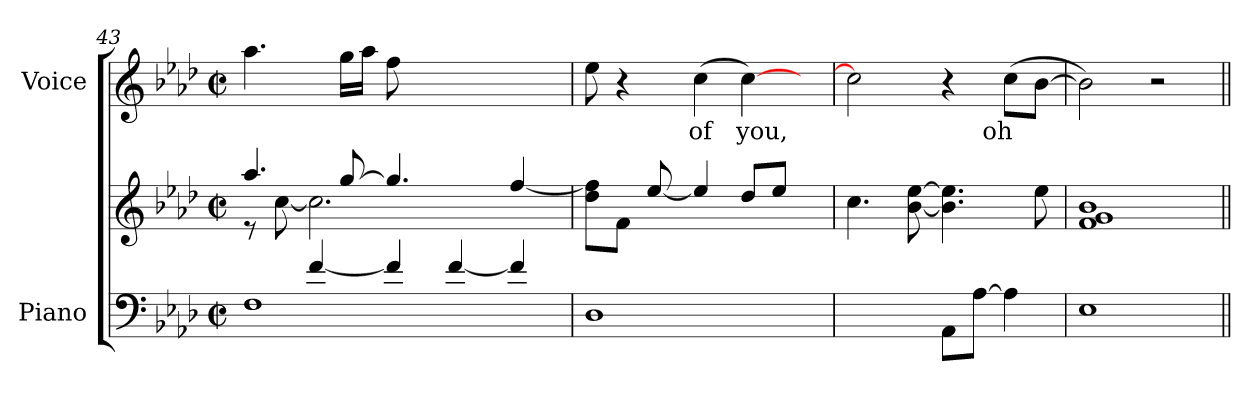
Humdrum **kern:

**kern	**kern	**kern	**text
*part2	*part2	*part1	*part1
*staff3	*staff2	*staff1	*staff1
*I"Piano	*	*I"Voice	*
*I'Pno	*	*I'V	*
!!LO:LB:g=z
*clefF4	*clefG2	*clefG2	*
*k[b-e-a-d-]	*k[b-e-a-d-]	*k[b-e-a-d-]	*
*M2/2	*M2/2	*M2/2	*
*met(c|)	*met(c|)	*met(c|)	*
=43	=43	=43	=43
*^	*^	*	*
1F	4ryy	4.aa-/	8re	4.aa-\	.
.	.	.	[<8cc\	.	.
.	[>4f/	.	2.cc\]	.	.
.	.	[>8gg/	.	16gg\LL	.
.	.	.	.	16aa-\JJ	.
.	4f/]	4.gg/]	.	8ff\	.
.	.	.	.	2ryy	.
.	[>4f/	.	.	.	.
.	.	4.ryy	.	.	.
4ryy	4f/]	.	[>4ff/	.	.
.	.	.	.	8ryy	.
*v	*v	*	*	*	*
*	*v	*v	*	*
=44	=44	=44	=44
1D-	8dd-\ 8ff\]L	8ee-\	.
.	8f\J	4r	.
.	[>8ee-/	.	.
!	!	!	!LO:LY:b
.	4ee-/]	(<4cc\	of
!	!	!	!LO:LY:b
.	8dd-/L	[>4cc\)	you,
.	8ee-/J	.	.
.	8ryy	8ryy	.
=45	=45	=45	=45
2ryy	4.cc\	2cc\]	.
.	[<8b-\ [>8ee-\	.	.
8AA-\L	4.b-\] 4.ee-\]	4r	.
[>8A-\J	.	.	.
!	!	!	!LO:LY:b
4A-\]	.	(>8cc\L	oh
.	8ee-\	[>8b-\J	.
=46	=46	=46	=46
1E-	1f 1g 1b-	2b-\])	.
.	.	2r	.
=||	=||	=||	=||
*-	*-	*-	*-
